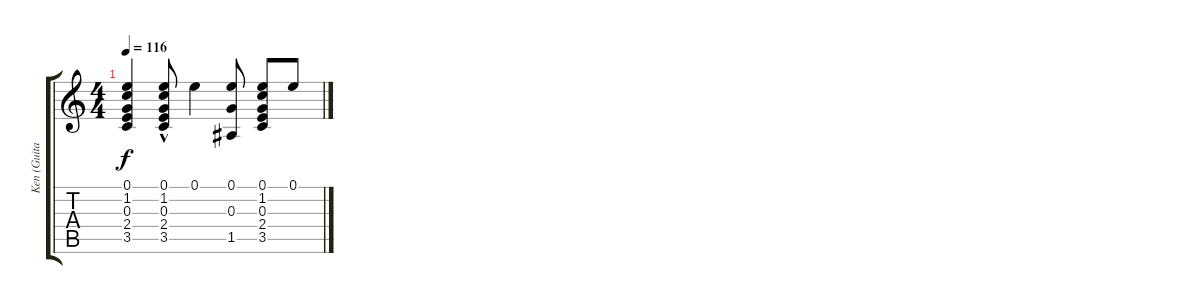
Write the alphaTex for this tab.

\track ("Ken (Guitar 2)" "Ken (Guita") {instrument distortionguitar}
\staff {score tabs}
\tuning (E4 B3 G3 D3 A2 E2) {hide}
\ts (4 4)
\tempo 116
\clef g2
\ks c
(0.1 1.2 0.3 2.4 3.5).4{dy f volume 3} (0.1 1.2{hac} 0.3{hac} 2.4{hac} 3.5{hac}).8{volume 2} 0.1.4{volume 2} (0.1 0.3 1.5).8{volume 1} (0.1 1.2 0.3 2.4 3.5).8{volume 1} 0.1.8{volume 1}
